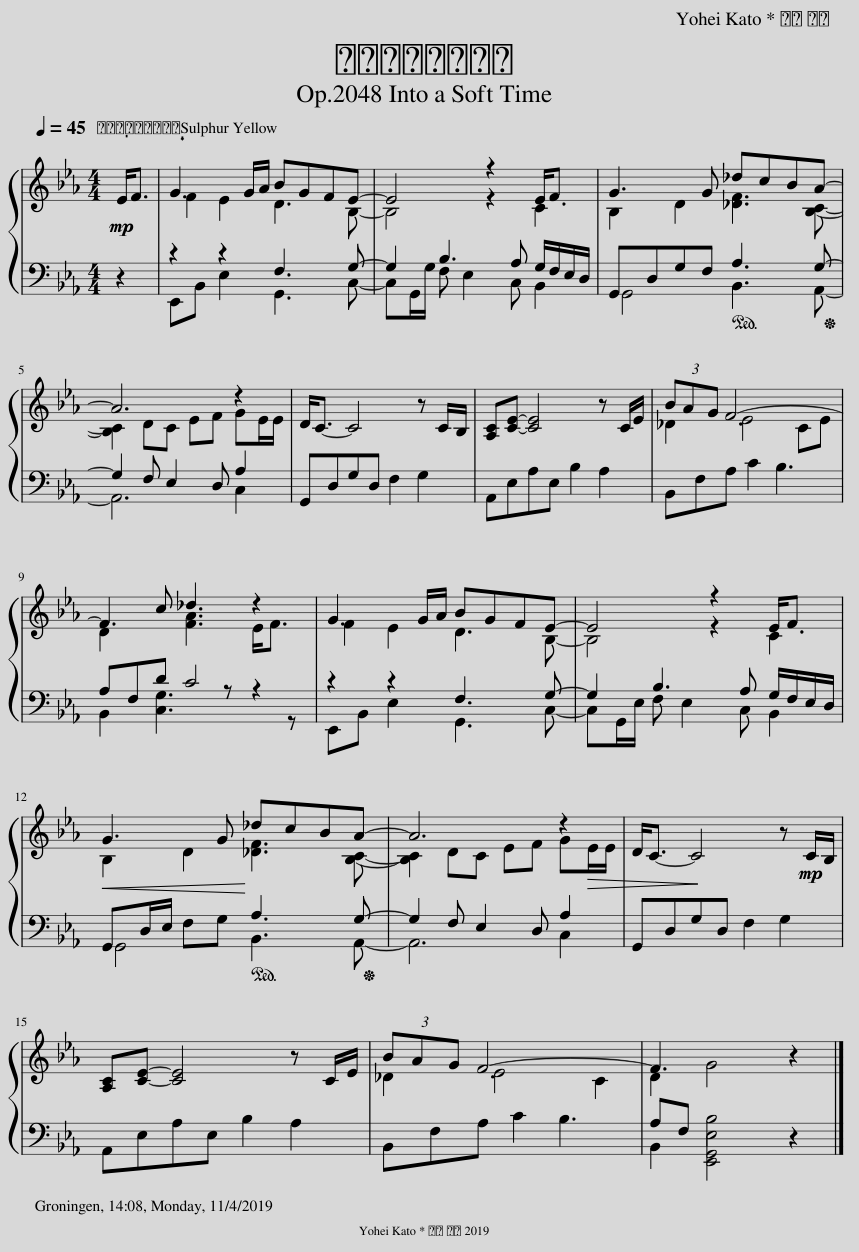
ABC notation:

X:1
%%score { ( 1 3 ) | ( 2 4 ) }
L:1/8
Q:1/4=45
M:4/4
I:linebreak $
K:Eb
V:1 treble
V:3 treble
V:2 bass
V:4 bass
V:1
!mp! E<F | F2 E2 D3 B,- | B,4 z2 C2 | B,2 D2 [_DF]3 [B,C]- |$ [B,C]2 DC EF GE/E/ | %5
 D<C- C4 z C/B,/ | [A,C][CE]- [CE]4 z C/E/ | _D2 E4 CE |$ D2 c [FA]3 E<F | F2 E2 D3 B,- | %10
 B,4 z2 C2 |$!<(! B,2 D2 [_DF]3 [B,C]-!<)! | [B,C]2 DC EF G!>(!E/E/!>)! | D<C- C4 z!mp! C/B,/ |$ [A,C][CE]- [CE]4 z C/E/ | %15
 _D2 E4 C2 | D2 G4 z2 |] %17
V:2
 z2 | E,,B,, E,2 G,,3 C,- | C,G,,/G,/ F, E,2 C, B,,2 | G,,4!ped! B,,3 A,,-!ped-up! |$ A,,6 C,2 | %5
 G,,D,G,D, F,2 G,2 | A,,E,A,E, B,2 A,2 | B,,F,A, C2 B,3 |$ B,,2 [C,G,]3 z z2 | E,,B,, E,2 G,,3 C,- | %10
 C,G,,/E,/ F, E,2 C, B,,2 |$ G,,4!ped! B,,3 A,,-!ped-up! | A,,6 C,2 | G,,D,G,D, F,2 G,2 |$ A,,E,A,E, B,2 A,2 | %15
 B,,F,A, C2 B,3 | B,,2 [E,,G,,E,]4 z2 |] %17
V:3
 x2 | G3 G/A/ BGFE- | E4 z2 E<F | G3 G _dcBA- |$ A6 z2 | %5
 x8 | x8 | (3BAG F6- |$ F3 _d3 z2 | G3 G/A/ BGFE- | %10
 E4 z2 E<F |$ G3 G _dcBA- | A6 z2 | x8 |$ x8 | %15
 (3BAG F6- | F3 x5 |] %17
V:4
 x2 | z2 z2 F,3 G,- | G,2 B,3 A, G,/F,/E,/D,/ | G,,D,G,F, A,3 G,- |$ G,2 F, E,2 D, A,2 | %5
 x8 | x8 | x8 |$ A,F,D C4 z | z2 z2 F,3 G,- | %10
 G,2 B,3 A, G,/F,/E,/D,/ |$ G,,D,/E,/ F,G, A,3 G,- | G,2 F, E,2 D, A,2 | x8 |$ x8 | %15
 x8 | A,F, B,4 x2 |] %17
